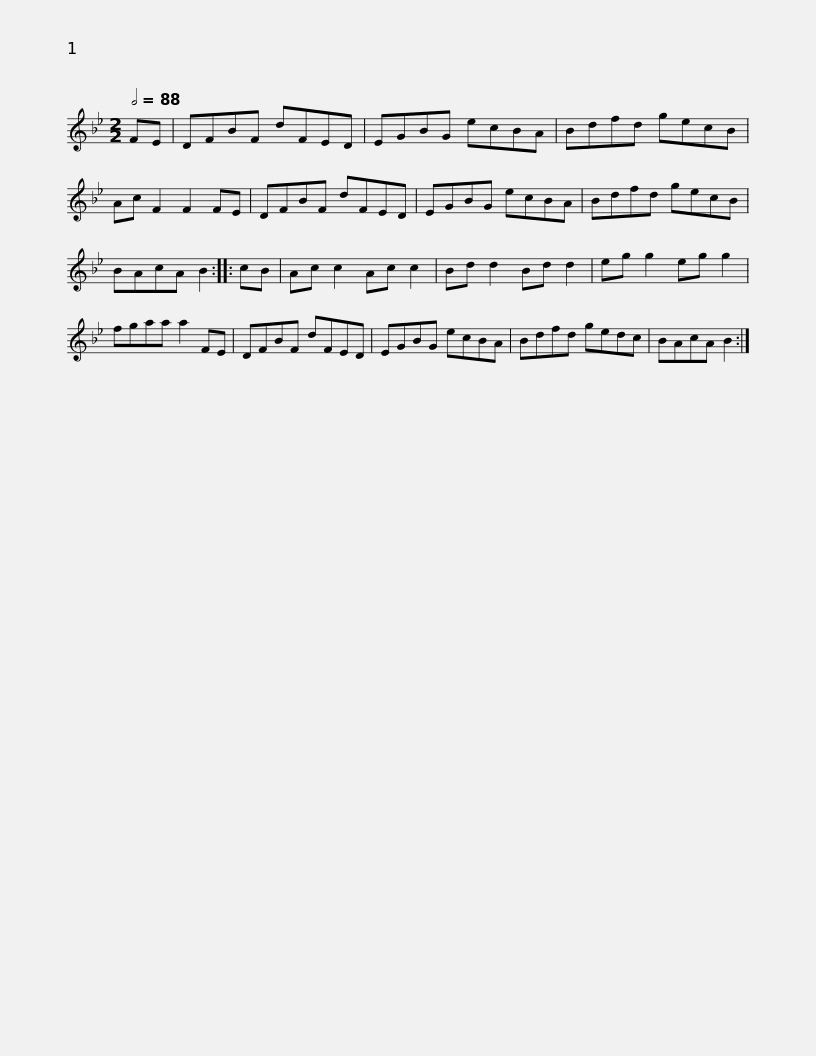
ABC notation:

X:1
L:1/8
Q:1/2=88
M:2/2
I:linebreak $
K:Bb
V:1 treble
V:1
 FE | DFBF dFED | EGBG ecBA | Bdfd gecB | Ac F2 F2 FE | %5
 DFBF dFED |$ EGBG ecBA | Bdfd gecB | BAcA B2 :: cB | %10
 Ac c2 Ac c2 | Bd d2 Bd d2 | eg g2 eg g2 |$ fgaa a2 FE | DFBF dFED | %15
 EGBG ecBA | Bdfd gedc | BAcA B2 :| %18
